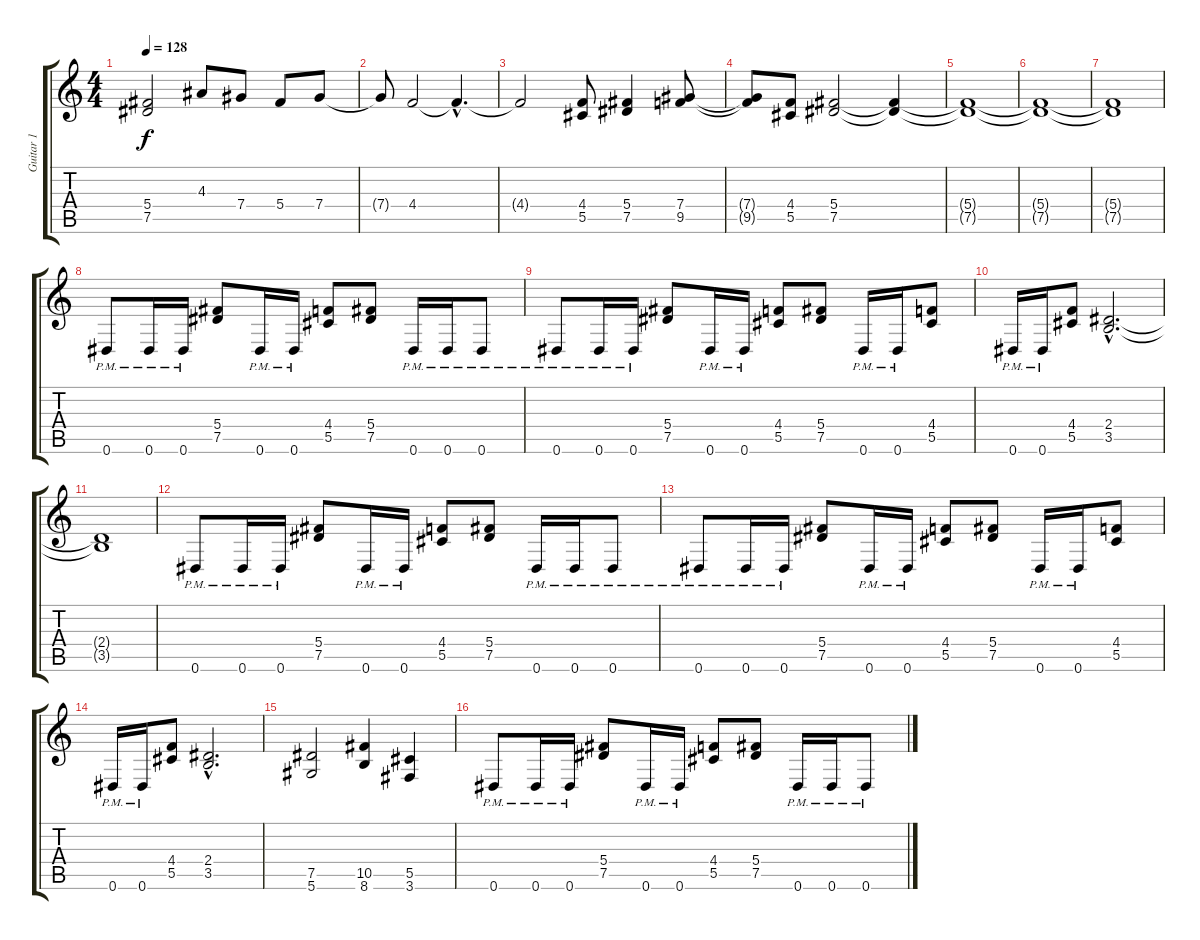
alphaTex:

\track ("Guitar 1" "Guitar 1") {instrument acousticguitarsteel}
\staff {score tabs}
\tuning (Eb4 Bb3 Gb3 Db3 Ab2 Eb2) {hide}
\ts (4 4)
\tempo 128
\clef g2
\ks c
(5.4{t} 7.5{t}).2{dy f} 4.3.8 7.4.8 5.4.8 7.4.8 |
7.4{t}.8 4.4.2 4.4{hac t}.4{d} |
4.4{t}.2 (4.4 5.5).8 (5.4 7.5).4 (7.4 9.5).8 |
(7.4{t} 9.5{t}).8 (4.4 5.5).8 (5.4 7.5).2 (5.4{t} 7.5{t}).4 |
(5.4{t} 7.5{t}).1 |
(5.4{t} 7.5{t}).1 |
(5.4{t} 7.5{t}).1 |
\section ("" "")
0.6{pm}.8{volume 16 balance 8 instrument distortionguitar} 0.6{pm}.16 0.6{pm}.16 (5.4 7.5).8 0.6{pm}.16 0.6{pm}.16 (4.4 5.5).8 (5.4 7.5).8 0.6{pm}.16 0.6{pm}.16 0.6{pm}.8 |
0.6{pm}.8 0.6{pm}.16 0.6{pm}.16 (5.4 7.5).8 0.6{pm}.16 0.6{pm}.16 (4.4 5.5).8 (5.4 7.5).8 0.6{pm}.16 0.6{pm}.16 (4.4 5.5).8 |
0.6{pm}.16 0.6{pm}.16 (4.4 5.5).8 (2.4{hac} 3.5{hac}).2{d} |
(2.4{t} 3.5{t}).1 |
0.6{pm}.8 0.6{pm}.16 0.6{pm}.16 (5.4 7.5).8 0.6{pm}.16 0.6{pm}.16 (4.4 5.5).8 (5.4 7.5).8 0.6{pm}.16 0.6{pm}.16 0.6{pm}.8 |
0.6{pm}.8 0.6{pm}.16 0.6{pm}.16 (5.4 7.5).8 0.6{pm}.16 0.6{pm}.16 (4.4 5.5).8 (5.4 7.5).8 0.6{pm}.16 0.6{pm}.16 (4.4 5.5).8 |
0.6{pm}.16 0.6{pm}.16 (4.4 5.5).8 (2.4{hac} 3.5{hac}).2{d} |
(7.5 5.6).2 (10.5 8.6).4 (5.5 3.6).4 |
0.6{pm}.8 0.6{pm}.16 0.6{pm}.16 (5.4 7.5).8 0.6{pm}.16 0.6{pm}.16 (4.4 5.5).8 (5.4 7.5).8 0.6{pm}.16 0.6{pm}.16 0.6{pm}.8
